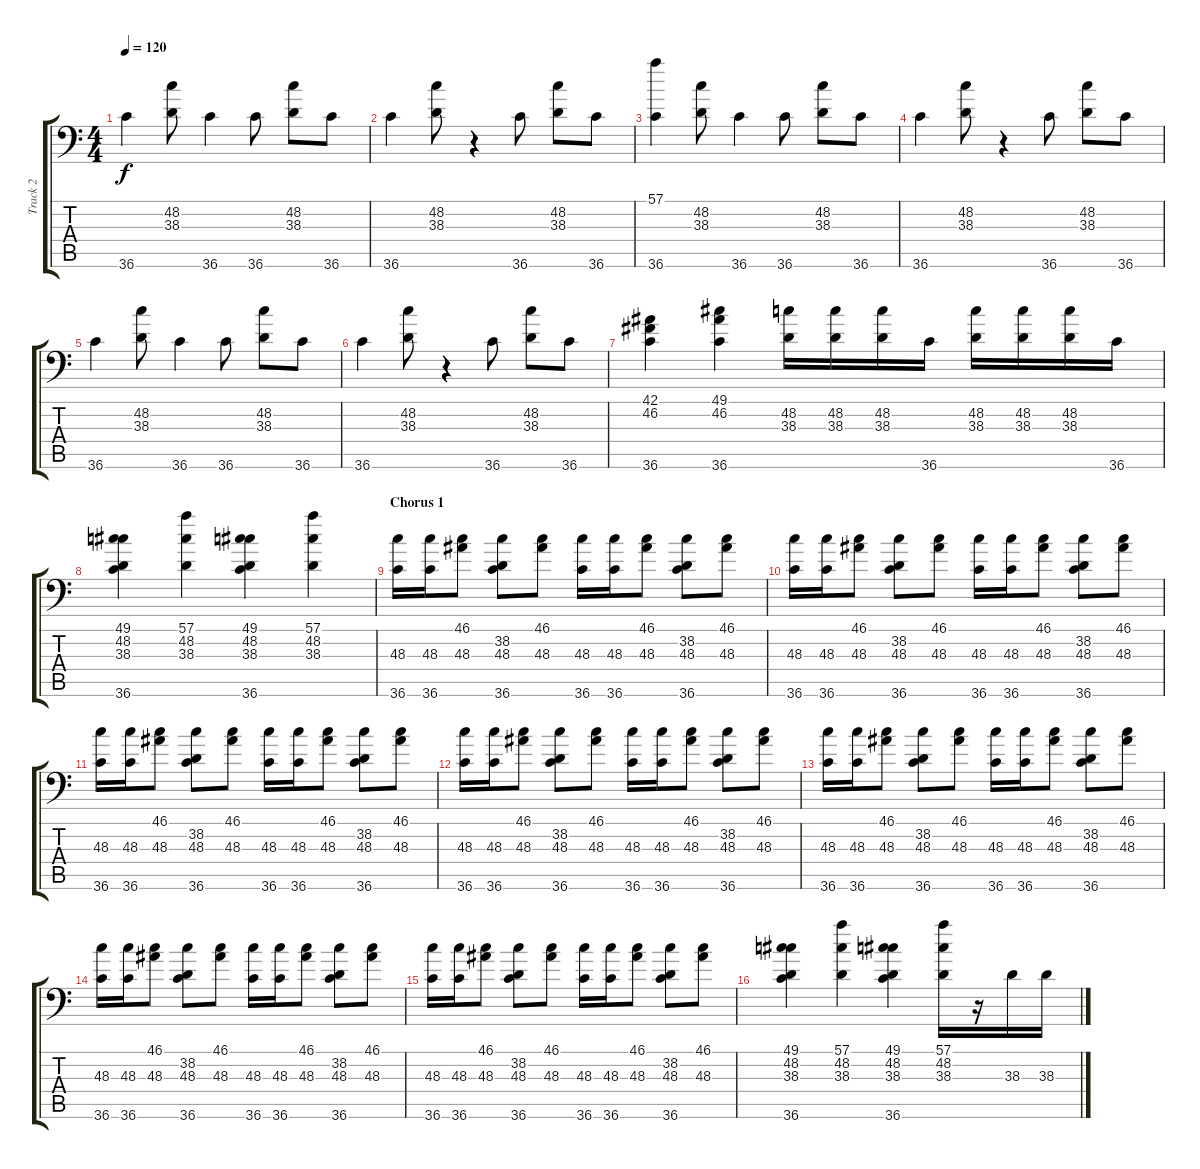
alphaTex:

\track ("Track 2" "Track 2") {instrument acousticgrandpiano}
\staff {score tabs}
\tuning (C-1 C-1 C-1 C-1 C-1 C-1) {hide}
\ts (4 4)
\tempo 120
\clef f4
\ks c
36.6.4{dy f} (48.2 38.3).8 36.6.4 36.6.8 (48.2 38.3).8 36.6.8 |
36.6.4 (48.2 38.3).8 r.4 36.6.8 (48.2 38.3).8 36.6.8 |
(57.1 36.6).4 (48.2 38.3).8 36.6.4 36.6.8 (48.2 38.3).8 36.6.8 |
36.6.4 (48.2 38.3).8 r.4 36.6.8 (48.2 38.3).8 36.6.8 |
36.6.4 (48.2 38.3).8 36.6.4 36.6.8 (48.2 38.3).8 36.6.8 |
36.6.4 (48.2 38.3).8 r.4 36.6.8 (48.2 38.3).8 36.6.8 |
(42.1 46.2 36.6).4 (49.1 46.2 36.6).4 (48.2 38.3).16 (48.2 38.3).16 (48.2 38.3).16 36.6.16 (48.2 38.3).16 (48.2 38.3).16 (48.2 38.3).16 36.6.16 |
(49.1 48.2 38.3 36.6).4 (57.1 48.2 38.3).4 (49.1 48.2 38.3 36.6).4 (57.1 48.2 38.3).4 |
\section ("" "Chorus 1")
(48.3 36.6).16 (48.3 36.6).16 (46.1 48.3).8 (38.2 48.3 36.6).8 (46.1 48.3).8 (48.3 36.6).16 (48.3 36.6).16 (46.1 48.3).8 (38.2 48.3 36.6).8 (46.1 48.3).8 |
(48.3 36.6).16 (48.3 36.6).16 (46.1 48.3).8 (38.2 48.3 36.6).8 (46.1 48.3).8 (48.3 36.6).16 (48.3 36.6).16 (46.1 48.3).8 (38.2 48.3 36.6).8 (46.1 48.3).8 |
(48.3 36.6).16 (48.3 36.6).16 (46.1 48.3).8 (38.2 48.3 36.6).8 (46.1 48.3).8 (48.3 36.6).16 (48.3 36.6).16 (46.1 48.3).8 (38.2 48.3 36.6).8 (46.1 48.3).8 |
(48.3 36.6).16 (48.3 36.6).16 (46.1 48.3).8 (38.2 48.3 36.6).8 (46.1 48.3).8 (48.3 36.6).16 (48.3 36.6).16 (46.1 48.3).8 (38.2 48.3 36.6).8 (46.1 48.3).8 |
(48.3 36.6).16 (48.3 36.6).16 (46.1 48.3).8 (38.2 48.3 36.6).8 (46.1 48.3).8 (48.3 36.6).16 (48.3 36.6).16 (46.1 48.3).8 (38.2 48.3 36.6).8 (46.1 48.3).8 |
(48.3 36.6).16 (48.3 36.6).16 (46.1 48.3).8 (38.2 48.3 36.6).8 (46.1 48.3).8 (48.3 36.6).16 (48.3 36.6).16 (46.1 48.3).8 (38.2 48.3 36.6).8 (46.1 48.3).8 |
(48.3 36.6).16 (48.3 36.6).16 (46.1 48.3).8 (38.2 48.3 36.6).8 (46.1 48.3).8 (48.3 36.6).16 (48.3 36.6).16 (46.1 48.3).8 (38.2 48.3 36.6).8 (46.1 48.3).8 |
(49.1 48.2 38.3 36.6).4 (57.1 48.2 38.3).4 (49.1 48.2 38.3 36.6).4 (57.1 48.2 38.3).16 r.16 38.3.16 38.3.16
